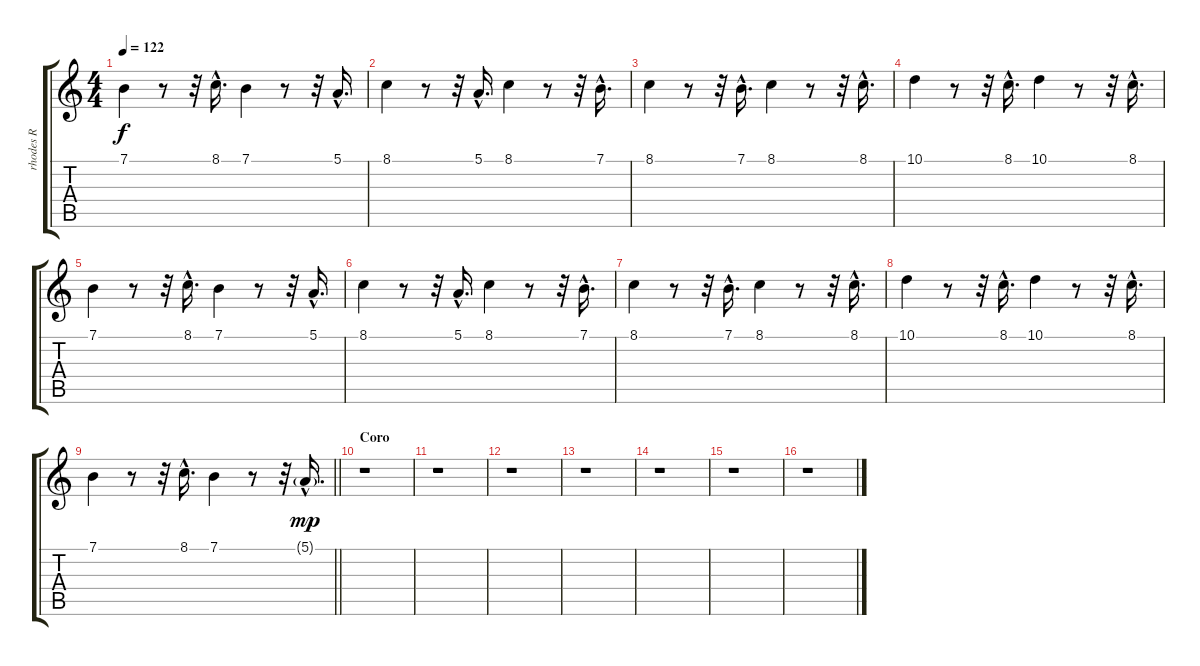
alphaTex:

\track ("rhodes R" "rhodes R") {instrument electricpiano1}
\staff {score tabs}
\tuning (E4 B3 G3 D3 A2 E2) {hide}
\ts (4 4)
\tempo 122
\clef g2
\ks c
7.1.4{dy f} r.8 r.32 8.1{hac}.16{d} 7.1.4 r.8 r.32 5.1{hac}.16{d} |
8.1.4 r.8 r.32 5.1{hac}.16{d} 8.1.4 r.8 r.32 7.1{hac}.16{d} |
8.1.4 r.8 r.32 7.1{hac}.16{d} 8.1.4 r.8 r.32 8.1{hac}.16{d} |
10.1.4 r.8 r.32 8.1{hac}.16{d} 10.1.4 r.8 r.32 8.1{hac}.16{d} |
7.1.4 r.8 r.32 8.1{hac}.16{d} 7.1.4 r.8 r.32 5.1{hac}.16{d} |
8.1.4 r.8 r.32 5.1{hac}.16{d} 8.1.4 r.8 r.32 7.1{hac}.16{d} |
8.1.4 r.8 r.32 7.1{hac}.16{d} 8.1.4 r.8 r.32 8.1{hac}.16{d} |
10.1.4 r.8 r.32 8.1{hac}.16{d} 10.1.4 r.8 r.32 8.1{hac}.16{d} |
\barLineRight lightlight
7.1.4 r.8 r.32 8.1{hac}.16{d} 7.1.4 r.8 r.32 5.1{g hac}.16{d dy mp} |
\section ("" "Coro")
r.1 |
r.1 |
r.1 |
r.1 |
r.1 |
r.1 |
r.1
